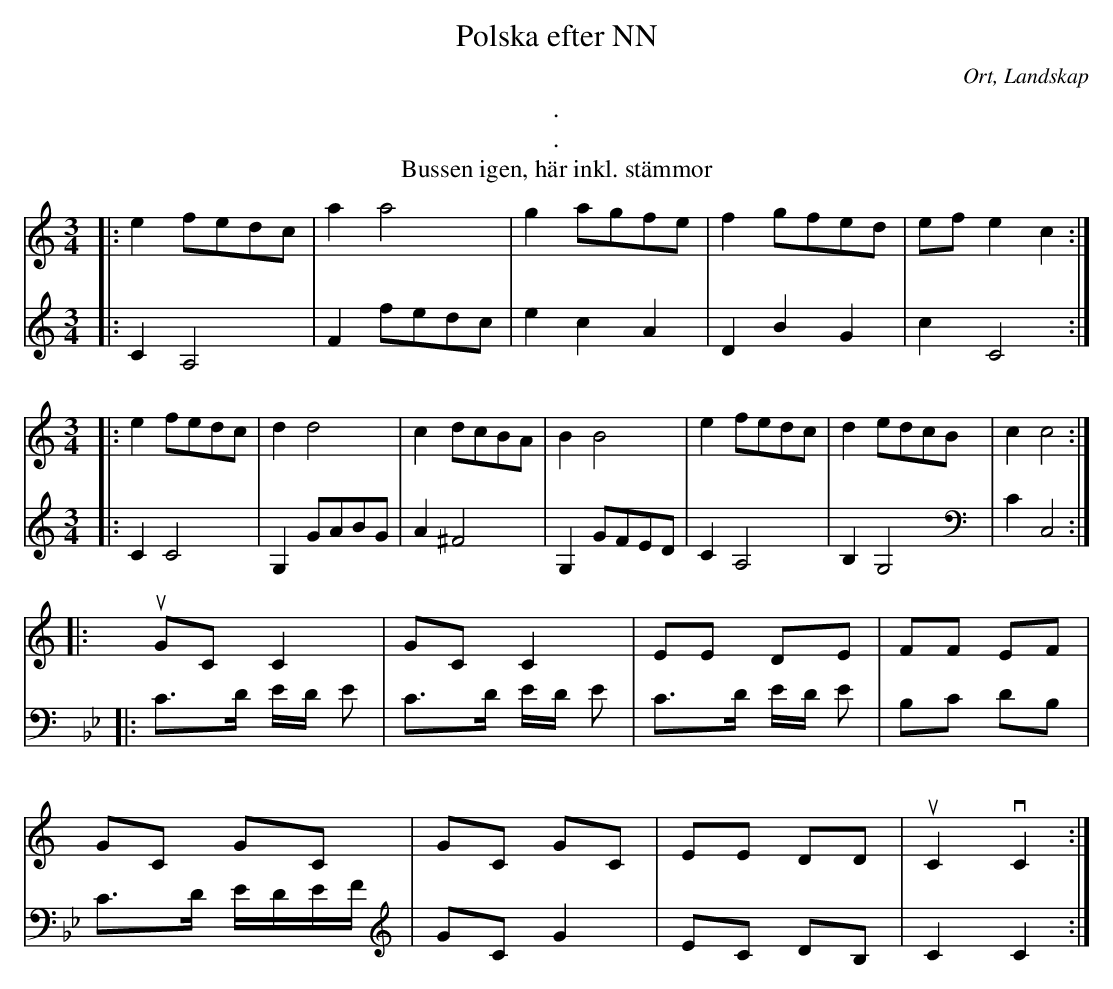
X:1
T:Polska efter NN
O:Ort, Landskap
M:3/4
L:1/8
K:C
T:.
T:.
T:Bussen igen, här inkl. stämmor
V:1
|:e2 fedc|a2a4|g2 agfe|f2 gfed|efe2c2:|
M:3/4
|:e2 fedc|d2d4|c2dcBA|B2B4|e2fedc|d2edcB|c2c4:|
V:2
|:C2A,4|F2fedc|e2c2A2|D2B2G2|c2C4:|
M:3/4
|:C2C4|G,2 GABG|A2^F4|G,2GFED|C2A,4|B,2G,4|C2C,4:|
Q: 90
K: Bb
[V:1] [|: uGC C2 | GC C2 | EE DE | FF EF |
[V:2] [|: C3/2D/2 E/2D/2 E | C3/2D/2 E/2D/2 E | C3/2D/2 E/2D/2 E | B,C DB, |
[V:1] GC GC | GC GC | EE DD | uC2 vC2 :|]
[V:2] C3/2D/2 E/2D/2E/2F/2 | GC G2 | EC DB, | C2 C2 :|]
